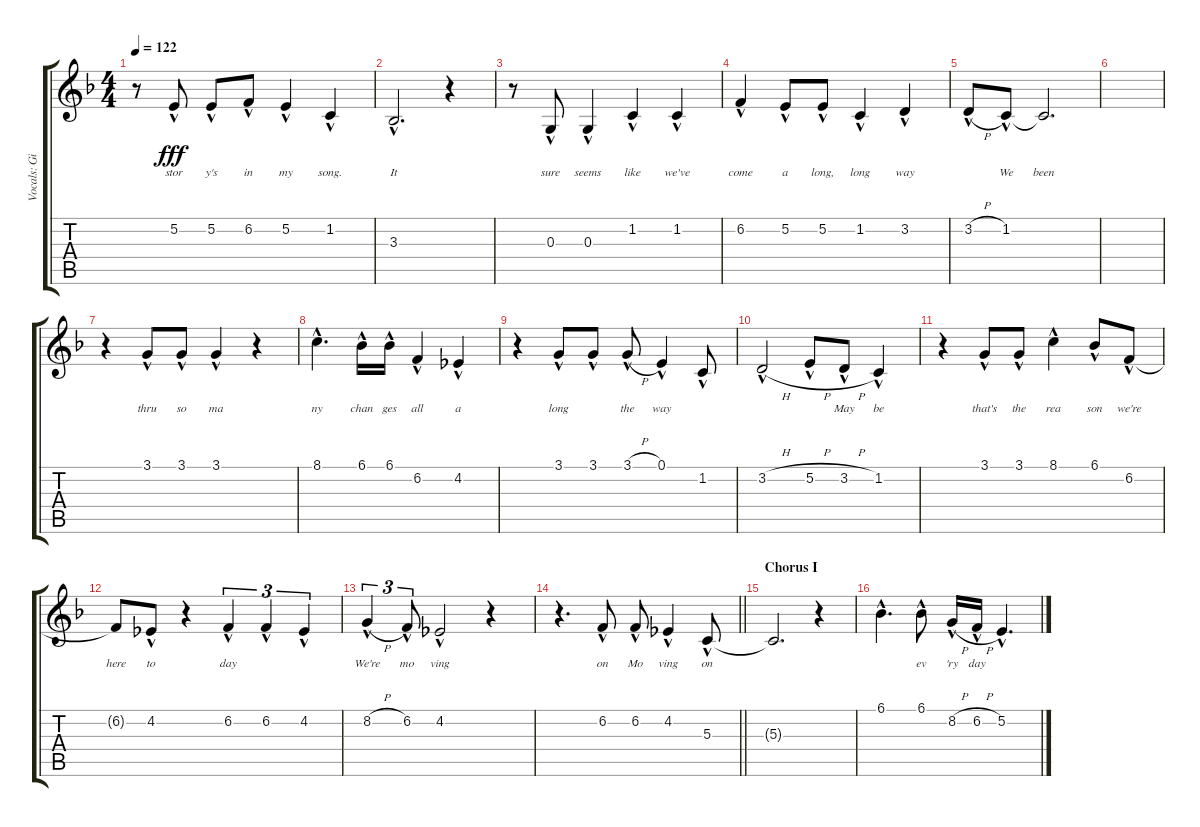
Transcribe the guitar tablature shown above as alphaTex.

\track ("Vocals: Gil" "Vocals: Gi") {instrument lead2sawtooth}
\staff {score tabs}
\tuning (E4 B3 G3 D3 A2 E2) {hide}
\ts (4 4)
\tempo 122
\clef g2
\ks f
r.8{dy fff} 5.2{hac}.8{lyrics (0 "stor") lyrics (1 "") lyrics (2 "") lyrics (3 "") lyrics (4 "")} 5.2{hac}.8{lyrics (0 "y's") lyrics (1 "") lyrics (2 "") lyrics (3 "") lyrics (4 "")} 6.2{hac}.8{lyrics (0 "in") lyrics (1 "") lyrics (2 "") lyrics (3 "") lyrics (4 "")} 5.2{hac}.4{lyrics (0 "my") lyrics (1 "") lyrics (2 "") lyrics (3 "") lyrics (4 "")} 1.2{hac}.4{lyrics (0 "song.") lyrics (1 "") lyrics (2 "") lyrics (3 "") lyrics (4 "")} |
3.3{hac}.2{d lyrics (0 "It") lyrics (1 "") lyrics (2 "") lyrics (3 "") lyrics (4 "")} r.4 |
r.8 0.3{hac}.8{lyrics (0 "sure") lyrics (1 "") lyrics (2 "") lyrics (3 "") lyrics (4 "")} 0.3{hac}.4{lyrics (0 "seems") lyrics (1 "") lyrics (2 "") lyrics (3 "") lyrics (4 "")} 1.2{hac}.4{lyrics (0 "like") lyrics (1 "") lyrics (2 "") lyrics (3 "") lyrics (4 "")} 1.2{hac}.4{lyrics (0 "we've") lyrics (1 "") lyrics (2 "") lyrics (3 "") lyrics (4 "")} |
6.2{hac}.4{lyrics (0 "come") lyrics (1 "") lyrics (2 "") lyrics (3 "") lyrics (4 "")} 5.2{hac}.8{lyrics (0 "a") lyrics (1 "") lyrics (2 "") lyrics (3 "") lyrics (4 "")} 5.2{hac}.8{lyrics (0 "long,") lyrics (1 "") lyrics (2 "") lyrics (3 "") lyrics (4 "")} 1.2{hac}.4{lyrics (0 "long") lyrics (1 "") lyrics (2 "") lyrics (3 "") lyrics (4 "")} 3.2{hac}.4{lyrics (0 "way") lyrics (1 "") lyrics (2 "") lyrics (3 "") lyrics (4 "")} |
3.2{h hac}.8{lyrics (0 "") lyrics (1 "") lyrics (2 "") lyrics (3 "") lyrics (4 "")} 1.2{hac}.8{lyrics (0 "We") lyrics (1 "") lyrics (2 "") lyrics (3 "") lyrics (4 "")} 1.2{t}.2{d lyrics (0 "been") lyrics (1 "") lyrics (2 "") lyrics (3 "") lyrics (4 "")} |
|
r.4 3.1{hac}.8{lyrics (0 "thru") lyrics (1 "") lyrics (2 "") lyrics (3 "") lyrics (4 "")} 3.1{hac}.8{lyrics (0 "so") lyrics (1 "") lyrics (2 "") lyrics (3 "") lyrics (4 "")} 3.1{hac}.4{lyrics (0 "ma") lyrics (1 "") lyrics (2 "") lyrics (3 "") lyrics (4 "")} r.4 |
8.1{hac}.4{d lyrics (0 "ny") lyrics (1 "") lyrics (2 "") lyrics (3 "") lyrics (4 "")} 6.1{hac}.16{lyrics (0 "chan") lyrics (1 "") lyrics (2 "") lyrics (3 "") lyrics (4 "")} 6.1{hac}.16{lyrics (0 "ges") lyrics (1 "") lyrics (2 "") lyrics (3 "") lyrics (4 "")} 6.2{hac}.4{lyrics (0 "all") lyrics (1 "") lyrics (2 "") lyrics (3 "") lyrics (4 "")} 4.2{hac}.4{lyrics (0 "a") lyrics (1 "") lyrics (2 "") lyrics (3 "") lyrics (4 "")} |
r.4 3.1{hac}.8{lyrics (0 "long") lyrics (1 "") lyrics (2 "") lyrics (3 "") lyrics (4 "")} 3.1{hac}.8{lyrics (0 "") lyrics (1 "") lyrics (2 "") lyrics (3 "") lyrics (4 "")} 3.1{h hac}.8{lyrics (0 "the") lyrics (1 "") lyrics (2 "") lyrics (3 "") lyrics (4 "")} 0.1{hac}.4{lyrics (0 "way") lyrics (1 "") lyrics (2 "") lyrics (3 "") lyrics (4 "")} 1.2{hac}.8{lyrics (0 "") lyrics (1 "") lyrics (2 "") lyrics (3 "") lyrics (4 "")} |
3.2{h hac}.2{lyrics (0 "") lyrics (1 "") lyrics (2 "") lyrics (3 "") lyrics (4 "")} 5.2{h hac}.8{lyrics (0 "") lyrics (1 "") lyrics (2 "") lyrics (3 "") lyrics (4 "")} 3.2{h hac}.8{lyrics (0 "May") lyrics (1 "") lyrics (2 "") lyrics (3 "") lyrics (4 "")} 1.2{hac}.4{lyrics (0 "be") lyrics (1 "") lyrics (2 "") lyrics (3 "") lyrics (4 "")} |
r.4 3.1{hac}.8{lyrics (0 "that's") lyrics (1 "") lyrics (2 "") lyrics (3 "") lyrics (4 "")} 3.1{hac}.8{lyrics (0 "the") lyrics (1 "") lyrics (2 "") lyrics (3 "") lyrics (4 "")} 8.1{hac}.4{lyrics (0 "rea") lyrics (1 "") lyrics (2 "") lyrics (3 "") lyrics (4 "")} 6.1{hac}.8{lyrics (0 "son") lyrics (1 "") lyrics (2 "") lyrics (3 "") lyrics (4 "")} 6.2{hac}.8{lyrics (0 "we're") lyrics (1 "") lyrics (2 "") lyrics (3 "") lyrics (4 "")} |
6.2{t}.8{lyrics (0 "here") lyrics (1 "") lyrics (2 "") lyrics (3 "") lyrics (4 "")} 4.2{hac}.8{lyrics (0 "to") lyrics (1 "") lyrics (2 "") lyrics (3 "") lyrics (4 "")} r.4 6.2{hac}.4{tu (3 2) lyrics (0 "day") lyrics (1 "") lyrics (2 "") lyrics (3 "") lyrics (4 "")} 6.2{hac}.4{tu (3 2) lyrics (0 "") lyrics (1 "") lyrics (2 "") lyrics (3 "") lyrics (4 "")} 4.2{hac}.4{tu (3 2) lyrics (0 "") lyrics (1 "") lyrics (2 "") lyrics (3 "") lyrics (4 "")} |
8.2{h hac}.4{tu (3 2) lyrics (0 "We're") lyrics (1 "") lyrics (2 "") lyrics (3 "") lyrics (4 "")} 6.2{hac}.8{tu (3 2) lyrics (0 "mo") lyrics (1 "") lyrics (2 "") lyrics (3 "") lyrics (4 "")} 4.2{hac}.2{lyrics (0 "ving") lyrics (1 "") lyrics (2 "") lyrics (3 "") lyrics (4 "")} r.4 |
\barLineRight lightlight
r.4{d} 6.2{hac}.8{lyrics (0 "on") lyrics (1 "") lyrics (2 "") lyrics (3 "") lyrics (4 "")} 6.2{hac}.8{lyrics (0 "Mo") lyrics (1 "") lyrics (2 "") lyrics (3 "") lyrics (4 "")} 4.2{hac}.4{lyrics (0 "ving") lyrics (1 "") lyrics (2 "") lyrics (3 "") lyrics (4 "")} 5.3{hac}.8{lyrics (0 "on") lyrics (1 "") lyrics (2 "") lyrics (3 "") lyrics (4 "")} |
\section ("" "Chorus I")
5.3{t}.2{d lyrics (0 "") lyrics (1 "") lyrics (2 "") lyrics (3 "") lyrics (4 "")} r.4 |
6.1{hac}.4{d lyrics (0 "") lyrics (1 "") lyrics (2 "") lyrics (3 "") lyrics (4 "")} 6.1{hac}.8{lyrics (0 "ev") lyrics (1 "") lyrics (2 "") lyrics (3 "") lyrics (4 "")} 8.2{h hac}.16{lyrics (0 "'ry") lyrics (1 "") lyrics (2 "") lyrics (3 "") lyrics (4 "")} 6.2{h hac}.16{lyrics (0 "day") lyrics (1 "") lyrics (2 "") lyrics (3 "") lyrics (4 "")} 5.2{hac}.4{d lyrics (0 "") lyrics (1 "") lyrics (2 "") lyrics (3 "") lyrics (4 "")}
